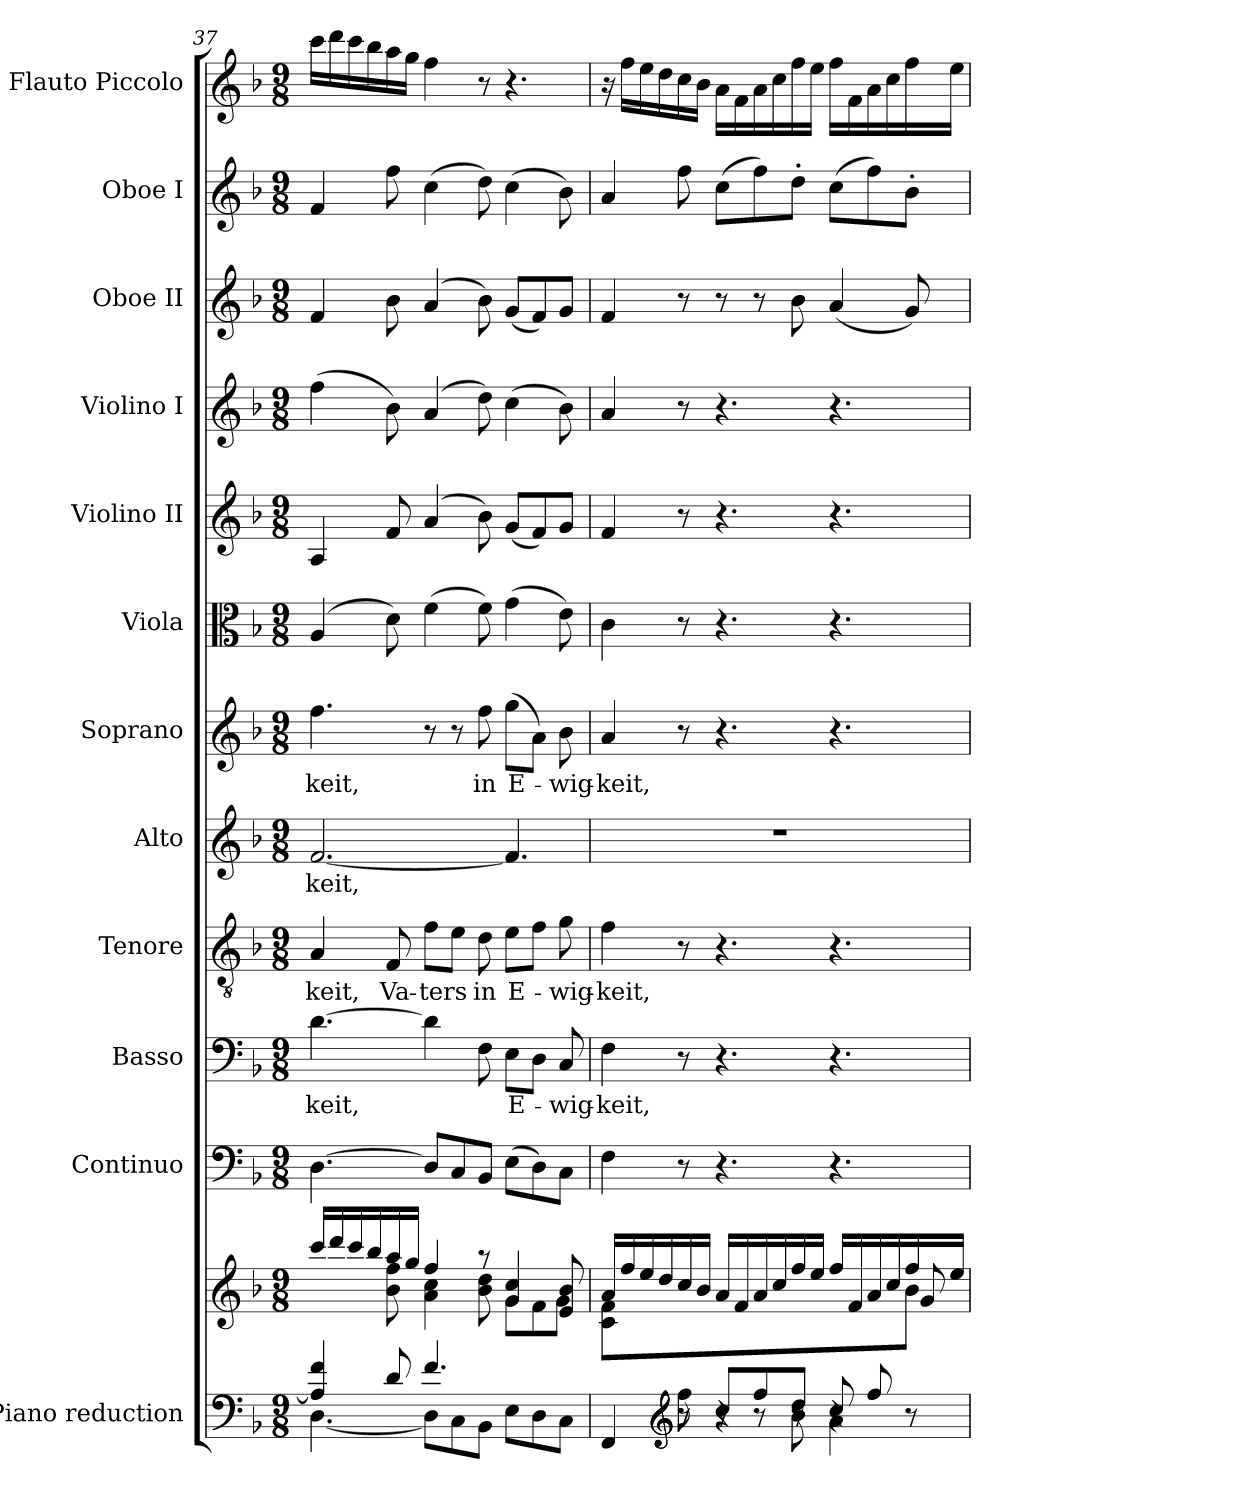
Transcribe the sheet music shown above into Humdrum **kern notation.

**kern	**kern	**kern	**kern	**text	**kern	**text	**kern	**text	**kern	**text	**kern	**kern	**kern	**kern	**kern	**kern
*part12	*part12	*part11	*part10	*part10	*part9	*part9	*part8	*part8	*part7	*part7	*part6	*part5	*part4	*part3	*part2	*part1
*staff13	*staff12	*staff11	*staff10	*staff10	*staff9	*staff9	*staff8	*staff8	*staff7	*staff7	*staff6	*staff5	*staff4	*staff3	*staff2	*staff1
*I"Piano reduction	*	*I"Continuo	*I"Basso	*	*I"Tenore	*	*I"Alto	*	*I"Soprano	*	*I"Viola	*I"Violino II	*I"Violino I	*I"Oboe II	*I"Oboe I	*I"Flauto Piccolo
*I'Pno	*	*	*	*	*	*	*	*	*	*	*	*	*	*I'Ob	*I'Ob	*I'Picc
*clefF4	*clefG2	*clefF4	*clefF4	*	*clefGv2	*	*clefG2	*	*clefG2	*	*clefC3	*clefG2	*clefG2	*clefG2	*clefG2	*clefG2
*	*	*	*	*	*	*	*	*	*	*	*	*	*	*	*	*ITrd-7c-12
*k[b-]	*k[b-]	*k[b-]	*k[b-]	*	*k[b-]	*	*k[b-]	*	*k[b-]	*	*k[b-]	*k[b-]	*k[b-]	*k[b-]	*k[b-]	*k[b-]
*M9/8	*M9/8	*M9/8	*M9/8	*	*M9/8	*	*M9/8	*	*M9/8	*	*M9/8	*M9/8	*M9/8	*M9/8	*M9/8	*M9/8
=37	=37	=37	=37	=37	=37	=37	=37	=37	=37	=37	=37	=37	=37	=37	=37	=37
*^	*^	*	*	*	*	*	*	*	*	*	*	*	*	*	*	*
!	!	!	!	!	!	!LO:LY:b	!	!LO:LY:b	!	!LO:LY:b	!	!LO:LY:b	!	!	!	!	!	!
4A/] 4f/	[4.D\	16ccc/LL	4ryy	[4.D\	[4.d\	-keit,	4A/	keit,	[2.f/	-keit,	4.ff\	-keit,	(4A/	4A/	(4ff\	4f/	4f/	16cccc\LL
.	.	16ddd/	.	.	.	.	.	.	.	.	.	.	.	.	.	.	.	16dddd\
.	.	16ccc/	.	.	.	.	.	.	.	.	.	.	.	.	.	.	.	16cccc\
.	.	16bb-/	.	.	.	.	.	.	.	.	.	.	.	.	.	.	.	16bbb-\
!	!	!	!	!	!	!	!	!LO:LY:b	!	!	!	!	!	!	!	!	!	!
8d/	.	16aa/	8b-\ 8ff\	.	.	.	8F/	Va-	.	.	.	.	8d\)	8f/	8b-\)	8b-\	8ff\	16aaa\
.	.	16gg/JJ	.	.	.	.	.	.	.	.	.	.	.	.	.	.	.	16ggg\JJ
!	!	!	!	!	!	!	!	!LO:LY:b	!	!	!	!	!	!	!	!	!	!
4.f/	8D\L]	4ff/	4a\ 4cc\	8D/L]	4d\]	.	8f\L	ters	.	.	8r	.	(4f\	(4a/	(4a/	(4a/	(4cc\	4fff\
.	8C\	.	.	8C/	.	.	8e\J	.	.	.	8r	.	.	.	.	.	.	.
!	!	!	!	!	!	!	!	!LO:LY:b	!	!	!	!LO:LY:b	!	!	!	!	!	!
.	8BB-\J	8r	8b-\ 8dd\	8BB-/J	8F\	.	8d\	in	.	.	8ff\	in	8f\)	8b-\)	8dd\)	8b-\)	8dd\)	8r
!	!	!	!	!	!	!LO:LY:b	!	!LO:LY:b	!	!	!	!LO:LY:b	!	!	!	!	!	!
4.ryy	8E\L	4g/ 4cc/	8g\L	(8E\L	8E\L	E-	8e\L	E-	4.f/]	.	(8gg\L	E-	(4g\	(8g/L	(4cc\	(8g/L	(4cc\	4.r
.	8D\	.	8f\	8D\)	8D\J	.	8f\J	.	.	.	8a\J)	.	.	8f/)	.	8f/)	.	.
!	!	!	!	!	!	!LO:LY:b	!	!LO:LY:b	!	!	!	!LO:LY:b	!	!	!	!	!	!
.	8C\J	8e/ 8b-/	8g\J	8C\J	8C/	-wig-	8g\	-wig-	.	.	8b-\	-wig-	8e\)	8g/J	8b-\)	8g/J	8b-\)	.
=38	=38	=38	=38	=38	=38	=38	=38	=38	=38	=38	=38	=38	=38	=38	=38	=38	=38	=38
*	*^	*	*^	*	*	*	*	*	*	*	*	*	*	*	*	*	*	*
!	!	!	!	!	!	!	!	!LO:LY:b	!	!LO:LY:b	!	!	!	!LO:LY:b	!	!	!	!	!	!
4ryy	4FF/	4ryy	16a/LL	4c\ 4f\	1ryy	4F\	4F\	-keit,	4f\	-keit,	8%9r	.	4a/	keit,	4c\	4f/	4a/	4f/	4a/	16r
.	.	.	16ff/	.	.	.	.	.	.	.	.	.	.	.	.	.	.	.	.	16fff\LL
.	.	.	16ee/	.	.	.	.	.	.	.	.	.	.	.	.	.	.	.	.	16eee\
.	.	.	16dd/	.	.	.	.	.	.	.	.	.	.	.	.	.	.	.	.	16ddd\
*clefG2	*	*	*	*	*	*	*	*	*	*	*	*	*	*	*	*	*	*	*	*
8ff\	8r	8r	16cc/	2.ryy	.	8r	8r	.	8r	.	.	.	8r	.	8r	8r	8r	8r	8ff\	16ccc\
.	.	.	16b-/JJ	.	.	.	.	.	.	.	.	.	.	.	.	.	.	.	.	16bb-\JJ
8cc/L	8r	4r	16a/LL	.	.	4.r	4.r	.	4.r	.	.	.	4.r	.	4.r	4.r	4.r	8r	(8cc\L	16aa\LL
.	.	.	16f/	.	.	.	.	.	.	.	.	.	.	.	.	.	.	.	.	16ff\
8ff/	8r	.	16a/	.	.	.	.	.	.	.	.	.	.	.	.	.	.	8r	8ff\)	16aa\
.	.	.	16cc/	.	.	.	.	.	.	.	.	.	.	.	.	.	.	.	.	16ccc\
8dd/J	8b-\	8r	16ff/	.	.	.	.	.	.	.	.	.	.	.	.	.	.	8b-\	8dd'\J	16fff\
.	.	.	16ee/JJ	.	.	.	.	.	.	.	.	.	.	.	.	.	.	.	.	16eee\JJ
8cc/L	4a\	4r	16ff/LL	.	.	4.r	4.r	.	4.r	.	.	.	4.r	.	4.r	4.r	4.r	(4a/	(8cc\L	16fff\LL
.	.	.	16f/	.	.	.	.	.	.	.	.	.	.	.	.	.	.	.	.	16ff\
8ff/	.	.	16a/	.	.	.	.	.	.	.	.	.	.	.	.	.	.	.	8ff\)	16aa\
.	.	.	16cc/	.	.	.	.	.	.	.	.	.	.	.	.	.	.	.	.	16ccc\
8ryy	8ryy	8r	16ff/	8b-\J	8g/	.	.	.	.	.	.	.	.	.	.	.	.	8g/)	8b-'\J	16fff\
.	.	.	16ee/JJ	.	.	.	.	.	.	.	.	.	.	.	.	.	.	.	.	16eee\JJ
*v	*v	*v	*	*	*	*	*	*	*	*	*	*	*	*	*	*	*	*	*	*
*	*v	*v	*v	*	*	*	*	*	*	*	*	*	*	*	*	*	*	*
=	=	=	=	=	=	=	=	=	=	=	=	=	=	=	=	=
*-	*-	*-	*-	*-	*-	*-	*-	*-	*-	*-	*-	*-	*-	*-	*-	*-
